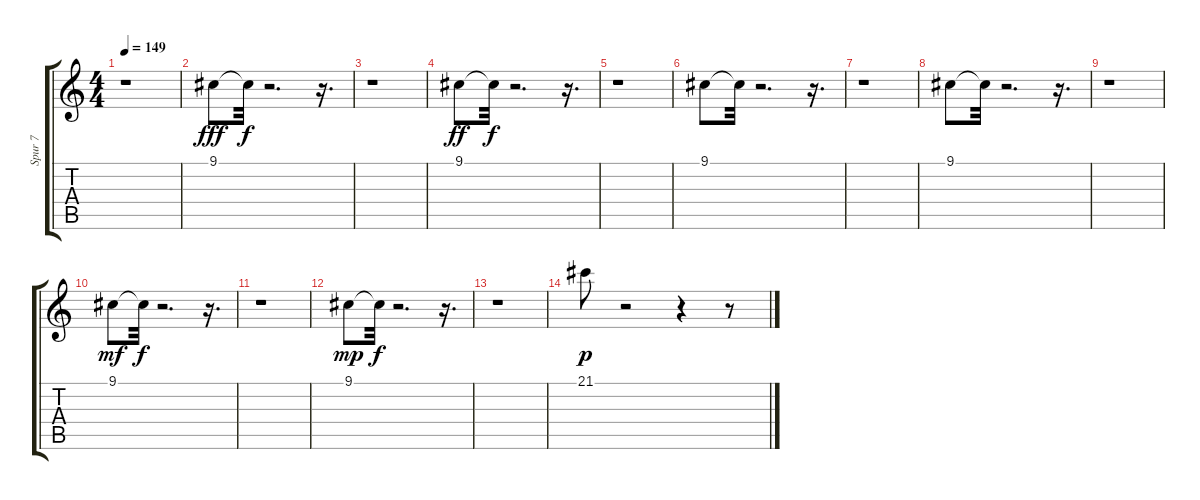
\track ("Spur 7" "Spur 7") {instrument orchestrahit}
\staff {score tabs}
\tuning (E4 B3 G3 D3 A2 E2) {hide}
\ts (4 4)
\tempo 149
\clef g2
\ks c
r.1{dy fff} |
9.1.8 9.1{t}.32{dy f} r.2{d} r.16{d} |
r.1 |
9.1.8{dy ff} 9.1{t}.32{dy f} r.2{d} r.16{d} |
r.1 |
9.1.8 9.1{t}.32 r.2{d} r.16{d} |
r.1 |
9.1.8 9.1{t}.32 r.2{d} r.16{d} |
r.1 |
9.1.8{dy mf} 9.1{t}.32{dy f} r.2{d} r.16{d} |
r.1 |
9.1.8{dy mp} 9.1{t}.32{dy f} r.2{d} r.16{d} |
r.1 |
21.1.8{dy p} r.2 r.4 r.8
